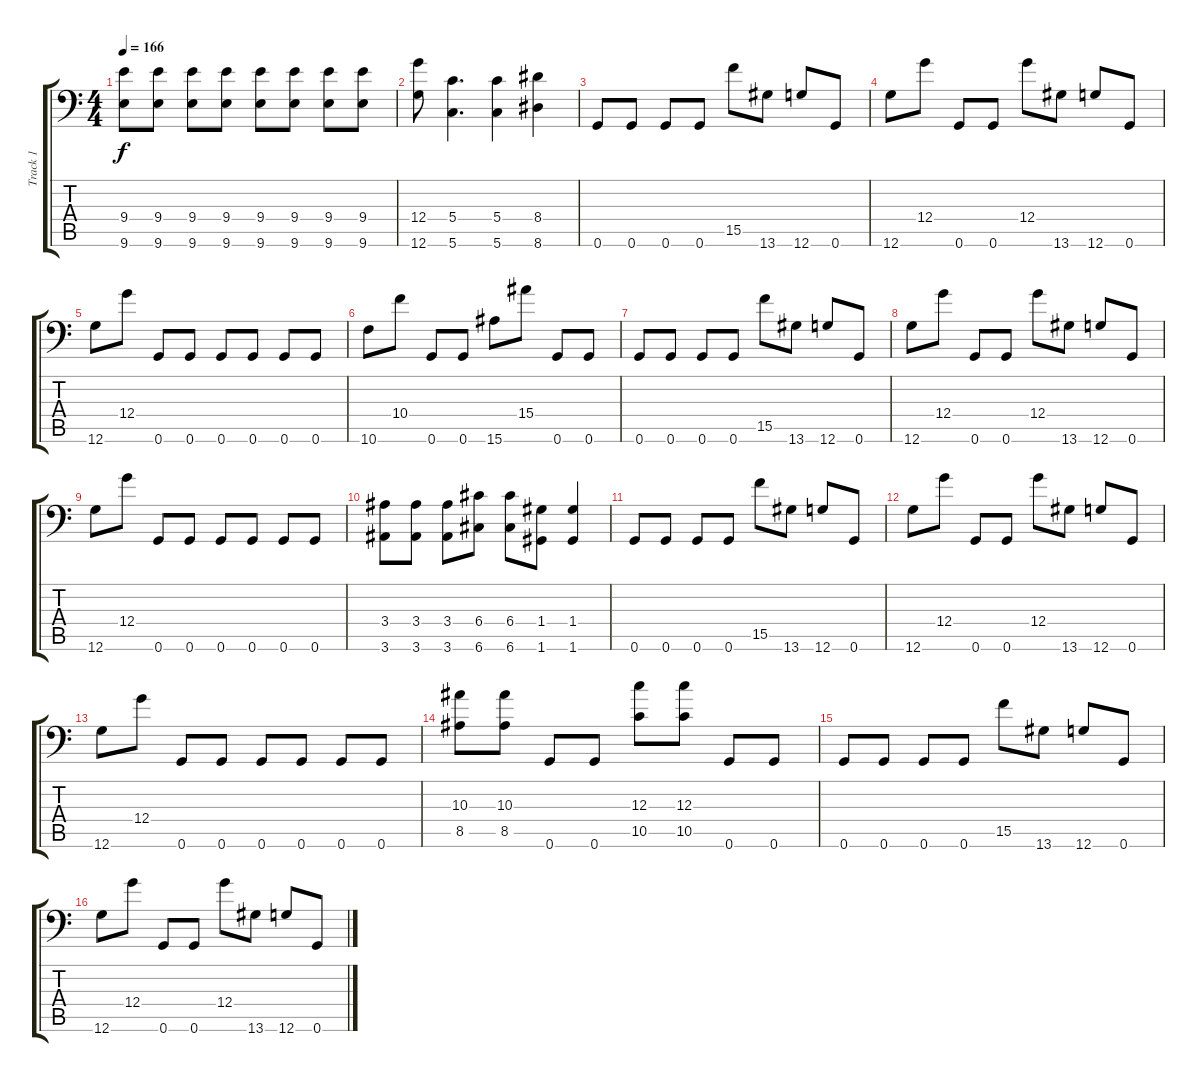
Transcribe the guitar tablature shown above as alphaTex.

\track ("Track 1" "Track 1") {instrument distortionguitar}
\staff {score tabs}
\tuning (A3 E3 C3 G2 D2 G1) {hide}
\ts (4 4)
\tempo 166
\clef f4
\ks c
(9.4 9.6).8{dy f} (9.4 9.6).8 (9.4 9.6).8 (9.4 9.6).8 (9.4 9.6).8 (9.4 9.6).8 (9.4 9.6).8 (9.4 9.6).8 |
(12.4 12.6).8 (5.4 5.6).4{d} (5.4 5.6).4 (8.4 8.6).4 |
0.6.8 0.6.8 0.6.8 0.6.8 15.5.8 13.6.8 12.6.8 0.6.8 |
12.6.8 12.4.8 0.6.8 0.6.8 12.4.8 13.6.8 12.6.8 0.6.8 |
12.6.8 12.4.8 0.6.8 0.6.8 0.6.8 0.6.8 0.6.8 0.6.8 |
10.6.8 10.4.8 0.6.8 0.6.8 15.6.8 15.4.8 0.6.8 0.6.8 |
0.6.8 0.6.8 0.6.8 0.6.8 15.5.8 13.6.8 12.6.8 0.6.8 |
12.6.8 12.4.8 0.6.8 0.6.8 12.4.8 13.6.8 12.6.8 0.6.8 |
12.6.8 12.4.8 0.6.8 0.6.8 0.6.8 0.6.8 0.6.8 0.6.8 |
(3.4 3.6).8 (3.4 3.6).8 (3.4 3.6).8 (6.4 6.6).8 (6.4 6.6).8 (1.4 1.6).8 (1.4 1.6).4 |
0.6.8 0.6.8 0.6.8 0.6.8 15.5.8 13.6.8 12.6.8 0.6.8 |
12.6.8 12.4.8 0.6.8 0.6.8 12.4.8 13.6.8 12.6.8 0.6.8 |
12.6.8 12.4.8 0.6.8 0.6.8 0.6.8 0.6.8 0.6.8 0.6.8 |
(10.3 8.5).8 (10.3 8.5).8 0.6.8 0.6.8 (12.3 10.5).8 (12.3 10.5).8 0.6.8 0.6.8 |
0.6.8 0.6.8 0.6.8 0.6.8 15.5.8 13.6.8 12.6.8 0.6.8 |
12.6.8 12.4.8 0.6.8 0.6.8 12.4.8 13.6.8 12.6.8 0.6.8
